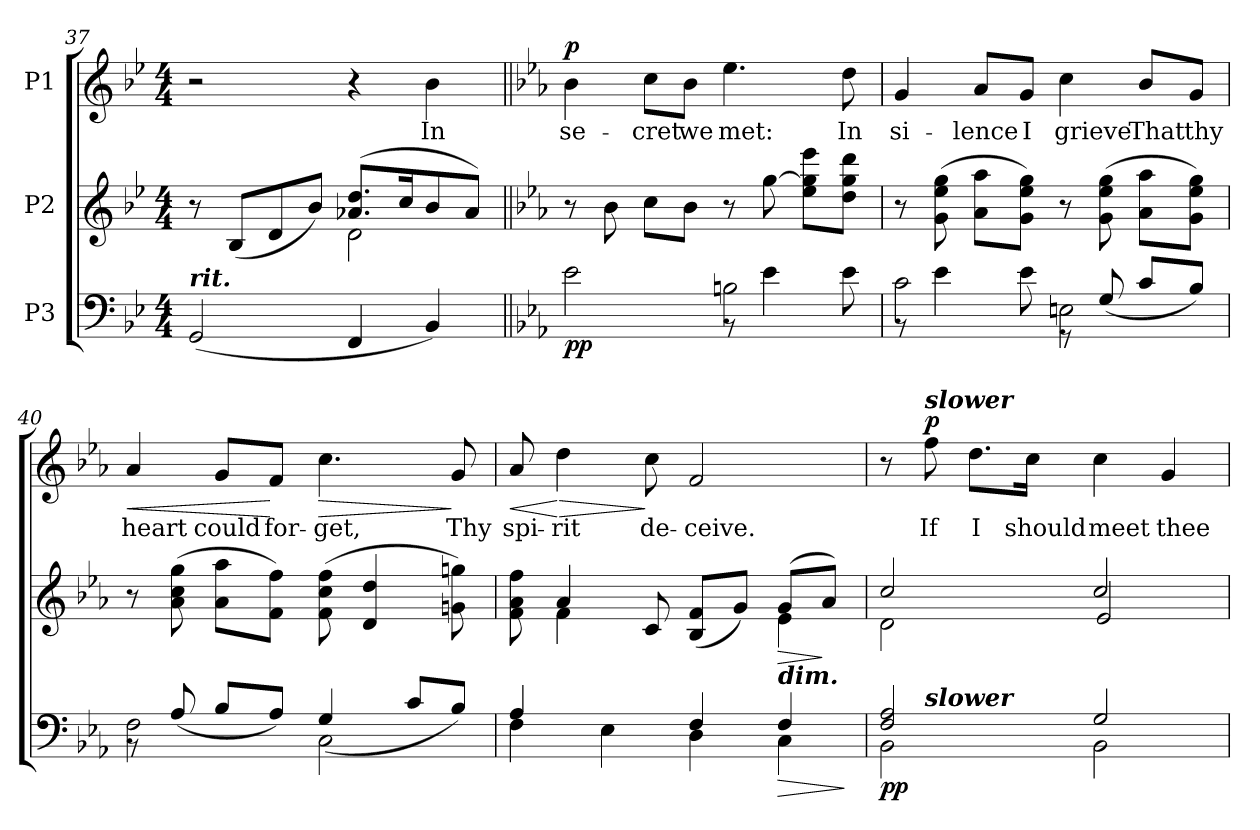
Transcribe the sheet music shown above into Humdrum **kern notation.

**kern	**dynam	**kern	**dynam	**kern	**text	**dynam
*part3	*part3	*part2	*part2	*part1	*part1	*part1
*staff3	*staff3	*staff2	*staff2	*staff1	*staff1	*staff1
*I"P3	*	*I"P2	*	*I"P1	*	*
*clefF4	*	*clefG2	*	*clefG2	*	*
*k[b-e-]	*	*k[b-e-]	*	*k[b-e-]	*	*
*B-:	*	*B-:	*	*B-:	*	*
*M4/4	*	*M4/4	*	*M4/4	*	*
=37	=37	=37	=37	=37	=37	=37
*	*	*^	*	*	*	*
!LO:TX:a:Bi:t=rit.	!	!	!	!	!	!	!
(2GGi/	.	8r	2ryy	.	2r	.	.
.	.	(8B-i/L	.	.	.	.	.
.	.	8di/	.	.	.	.	.
.	.	8b-i/J)	.	.	.	.	.
4FFi/	.	(8.a-Xi/ 8.ddiL	2di\	.	4r	.	.
.	.	16cci/k	.	.	.	.	.
!	!	!	!	!	!	!LO:LY:b:color=#000000	!
4BB-i/)	.	8b-i/	.	.	4b-i\	In	.
.	.	8a-i/J)	.	.	.	.	.
*	*	*v	*v	*	*	*	*
!!LO:PB:g=z
=38||	=38||	=38||	=38||	=38||	=38||	=38||
*k[b-e-a-]	*	*k[b-e-a-]	*	*k[b-e-a-]	*	*
*E-:	*	*E-:	*	*E-:	*	*
*^	*	*	*	*	*	*
!	!	!	!	!	!	!LO:LY:b:color=#000000	!
2e-i\	2ryy	pp	8r	.	4b-i\	se-	p
.	.	.	8b-i\	.	.	.	.
!	!	!	!	!	!	!LO:LY:b:color=#000000	!
.	.	.	8cci\L	.	8cci\L	-cret	.
!	!	!	!	!	!	!LO:LY:b:color=#000000	!
.	.	.	8b-i\J	.	8b-i\J	we	.
!	!	!	!	!	!	!LO:LY:b:color=#000000	!
2Bni\	8r	.	8r	.	4.ee-i\	met:	.
.	4e-i\	.	[8ggi\	.	.	.	.
.	.	.	8ee-i\ 8ggi] 8eee-iL	.	.	.	.
!	!	!	!	!	!	!LO:LY:b:color=#000000	!
.	8e-i\	.	8ddi\ 8ggi 8dddiJ	.	8ddi\	In	.
=39	=39	=39	=39	=39	=39	=39	=39
!	!	!	!	!	!	!LO:LY:b:color=#000000	!
2ci\	8r	.	8r	.	4gi/	si-	.
.	4e-i\	.	(8gi\ 8ee-i 8ggi	.	.	.	.
!	!	!	!	!	!	!LO:LY:b:color=#000000	!
.	.	.	8a-i\ 8aa-iL	.	8a-i/L	-lence	.
!	!	!	!	!	!	!LO:LY:b:color=#000000	!
.	8e-i\	.	8gi\ 8ee-i 8ggiJ)	.	8gi/J	I	.
!	!	!	!	!	!	!LO:LY:b:color=#000000	!
2Eni\	8r	.	8r	.	4cci\	grieve	.
.	(8Gi/	.	(8gi\ 8ee-i 8ggi	.	.	.	.
!	!	!	!	!	!	!LO:LY:b:color=#000000	!
.	8ci/L	.	8a-i\ 8aa-iL	.	8b-i/L	That	.
!	!	!	!	!	!	!LO:LY:b:color=#000000	!
.	8B-i/J)	.	8gi\ 8ee-i 8ggiJ)	.	8gi/J	thy	.
=40	=40	=40	=40	=40	=40	=40	=40
!	!	!	!	!	!	!LO:LY:b:color=#000000	!LO:HP:b
2Fi\	8r	.	8r	.	4a-i/	heart	<
.	(8A-i/	.	(8a-i\ 8cci 8ggi	.	.	.	.
!	!	!	!	!	!	!LO:LY:b:color=#000000	!
.	8B-i/L	.	8a-i\ 8aa-iL	.	8gi/L	could	.
!	!	!	!	!	!	!LO:LY:b:color=#000000	!
.	8A-i/J)	.	8fi\ 8ffiJ)	.	8fi/J	for-	[
!	!	!	!	!	!	!LO:LY:b:color=#000000	!LO:HP:b
2Ci\	(4Gi/	.	(8fi\ 8cci 8ffi	.	4.cci\	-get,	>
.	.	.	4di/ 4ddi	.	.	.	.
.	8ci/L	.	.	.	.	.	.
!	!	!	!	!	!	!LO:LY:b:color=#000000	!
.	8B-i/J)	.	8gni\ 8ggni)	.	8gi/	Thy	]
!!LO:LB:g=z
=41	=41	=41	=41	=41	=41	=41	=41
*	*	*	*^	*	*	*	*
!	!	!	!	!	!	!	!LO:LY:b:color=#000000	!LO:HP:b
4A-i/	4Fi\	.	8fi\ 8a-i 8ffi	8ryy	.	8a-i/	spi-	<
!	!	!	!	!	!	!	!LO:LY:b:color=#000000	!LO:HP:n=1:b
.	.	.	4a-i/	4fi\	.	4ddi\	-rit	[ >
4ryy	4E-i\	.	.	.	.	.	.	.
!	!	!	!	!	!	!	!LO:LY:b:color=#000000	!
.	.	.	8ci/	8ryy	.	8cci\	de-	]
!	!	!	!	!	!	!	!LO:LY:b:color=#000000	!
4Fi/	4Di\	.	(8B-i/ 8fiL	8ryy	.	2fi/	-ceive.	.
.	.	.	8gi/J)	8ryy	.	.	.	.
!LO:TX:a:Bi:t=dim.	!	!	!	!	!	!	!	!
!	!	!LO:HP:b	!	!	!LO:HP:b	!	!	!
4Fi/	4Ci\	>	(8gi/L	4e-i\	>	.	.	.
.	.	.	8a-i/J)	.	]	.	.	.
*v	*v	*	*	*	*	*	*	*
*	*	*v	*v	*	*	*	*
.	]	.	.	.	.	.
=42	=42	=42	=42	=42	=42	=42
*^	*	*^	*	*	*	*
*	*^	*	*	*	*	*	*	*
2Fi/ 2A-i	2BB-i\	8ryy	pp	2cci/	2di\	.	8r	.	.
!	!	!	!	!	!	!	!LO:TX:a:Bi:t=slower	!	!
!	!	!LO:TX:a:Bi:t=slower	!	!	!	!	!	!	!
!	!	!	!	!	!	!	!	!LO:LY:b:color=#000000	!
.	.	2..ryy	.	.	.	.	8ffi\	If	p
!	!	!	!	!	!	!	!	!LO:LY:b:color=#000000	!
.	.	.	.	.	.	.	8.ddi\L	I	.
!	!	!	!	!	!	!	!	!LO:LY:b:color=#000000	!
.	.	.	.	.	.	.	16cci\Jk	should	.
!	!	!	!	!	!	!	!	!LO:LY:b:color=#000000	!
2Gi/	2BB-i\	.	.	2cci/	2e-i/	.	4cci\	meet	.
!	!	!	!	!	!	!	!	!LO:LY:b:color=#000000	!
.	.	.	.	.	.	.	4gi/	thee	.
*v	*v	*v	*	*	*	*	*	*	*
*	*	*v	*v	*	*	*	*
=	=	=	=	=	=	=
*-	*-	*-	*-	*-	*-	*-
